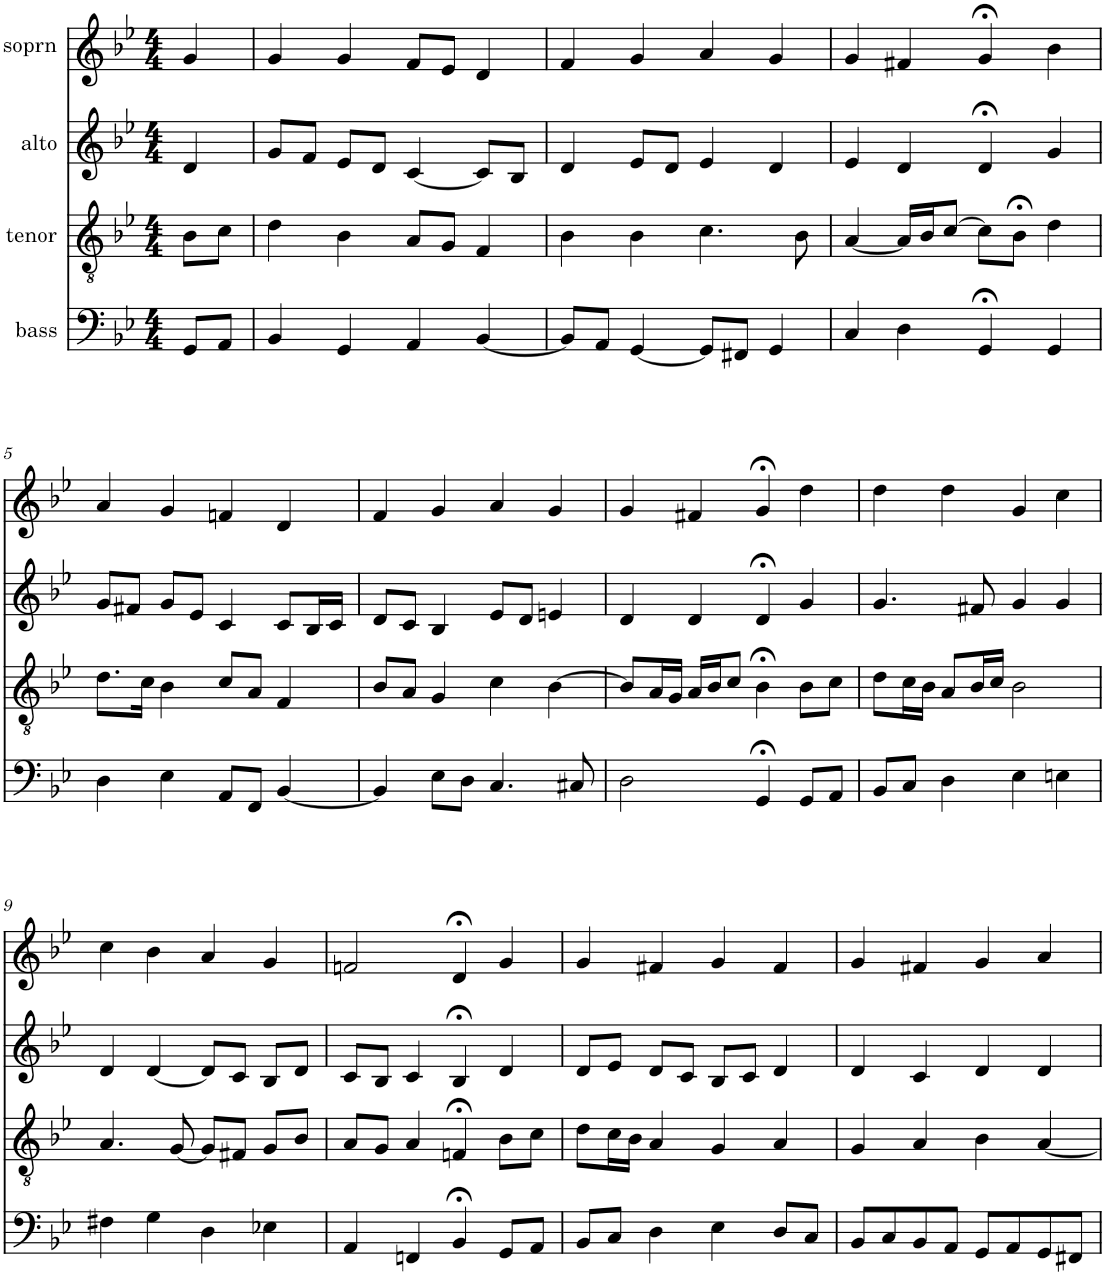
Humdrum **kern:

**kern	**kern	**kern	**kern
*part4	*part3	*part2	*part1
*staff4	*staff3	*staff2	*staff1
*I"bass	*I"tenor	*I"alto	*I"soprn
*clefF4	*clefGv2	*clefG2	*clefG2
*k[b-e-]	*k[b-e-]	*k[b-e-]	*k[b-e-]
*g:	*g:	*g:	*g:
*M4/4	*M4/4	*M4/4	*M4/4
=1	=1	=1	=1
8GG/L	8B-\L	4d/	4g/
8AA/J	8c\J	.	.
=2	=2	=2	=2
4BB-/	4d\	8g/L	4g/
.	.	8f/J	.
4GG/	4B-\	8e-/L	4g/
.	.	8d/J	.
4AA/	8A/L	[4c/	8f/L
.	8G/J	.	8e-/J
[4BB-/	4F/	8c/L]	4d/
.	.	8B-/J	.
=3	=3	=3	=3
8BB-/L]	4B-\	4d/	4f/
8AA/J	.	.	.
[4GG/	4B-\	8e-/L	4g/
.	.	8d/J	.
8GG/L]	4.c\	4e-/	4a/
8FF#X/J	.	.	.
4GG/	.	4d/	4g/
.	8B-\	.	.
=4	=4	=4	=4
4C/	[4A/	4e-/	4g/
4D\	16A/LL]	4d/	4f#X/
.	16B-/J	.	.
.	[8c/J	.	.
4GG;</	8c\L]	4d;</	4g;</
.	8B-;<\J	.	.
4GG/	4d\	4g/	4b-\
!!LO:LB:g=z
=5	=5	=5	=5
4D\	8.d\L	8g/L	4a/
.	.	8f#X/J	.
.	16c\Jk	.	.
4E-\	4B-\	8g/L	4g/
.	.	8e-/J	.
8AA/L	8c/L	4c/	4fn/
8FF/J	8A/J	.	.
[4BB-/	4F/	8c/L	4d/
.	.	16B-/L	.
.	.	16c/JJ	.
=6	=6	=6	=6
4BB-/]	8B-/L	8d/L	4f/
.	8A/J	8c/J	.
8E-\L	4G/	4B-/	4g/
8D\J	.	.	.
4.C/	4c\	8e-/L	4a/
.	.	8d/J	.
.	[4B-\	4en/	4g/
8C#X/	.	.	.
=7	=7	=7	=7
2D\	8B-/L]	4d/	4g/
.	16A/L	.	.
.	16G/JJ	.	.
.	16A/LL	4d/	4f#X/
.	16B-/J	.	.
.	8c/J	.	.
4GG;</	4B-;<\	4d;</	4g;</
8GG/L	8B-\L	4g/	4dd\
8AA/J	8c\J	.	.
=8	=8	=8	=8
8BB-/L	8d\L	4.g/	4dd\
8C/J	16c\L	.	.
.	16B-\JJ	.	.
4D\	8A/L	.	4dd\
.	16B-/L	8f#X/	.
.	16c/JJ	.	.
4E-\	2B-\	4g/	4g/
4En\	.	4g/	4cc\
!!LO:LB:g=z
=9	=9	=9	=9
4F#X\	4.A/	4d/	4cc\
4G\	.	[4d/	4b-\
.	[8G/	.	.
4D\	8G/L]	8d/L]	4a/
.	8F#X/J	8c/J	.
4E-X\	8G/L	8B-/L	4g/
.	8B-/J	8d/J	.
=10	=10	=10	=10
4AA/	8A/L	8c/L	2fn/
.	8G/J	8B-/J	.
4FFn/	4A/	4c/	.
4BB-;</	4Fn;</	4B-;</	4d;</
8GG/L	8B-\L	4d/	4g/
8AA/J	8c\J	.	.
=11	=11	=11	=11
8BB-/L	8d\L	8d/L	4g/
8C/J	16c\L	8e-/J	.
.	16B-\JJ	.	.
4D\	4A/	8d/L	4f#X/
.	.	8c/J	.
4E-\	4G/	8B-/L	4g/
.	.	8c/J	.
8D/L	4A/	4d/	4f#/
8C/J	.	.	.
=12	=12	=12	=12
8BB-/L	4G/	4d/	4g/
8C/	.	.	.
8BB-/	4A/	4c/	4f#X/
8AA/J	.	.	.
8GG/L	4B-\	4d/	4g/
8AA/	.	.	.
8GG/	[4A/	4d/	4a/
8FF#X/J	.	.	.
=	=	=	=
*-	*-	*-	*-
